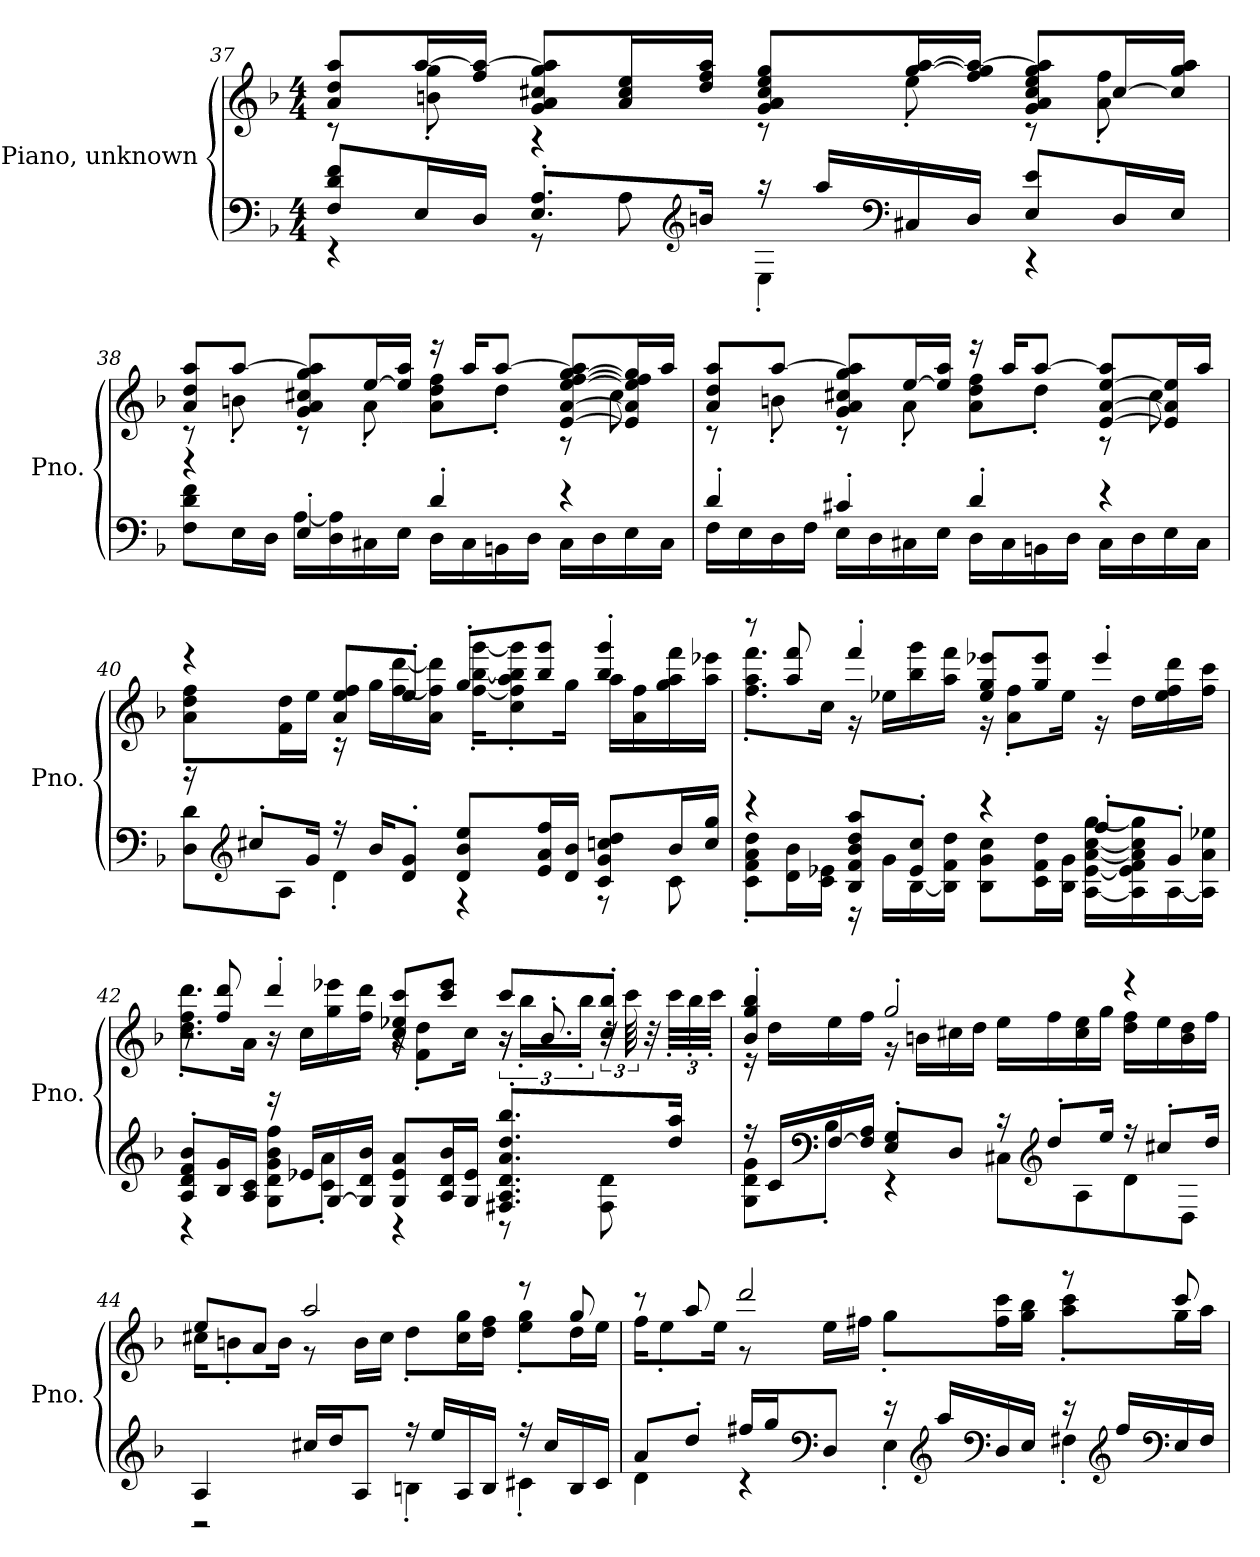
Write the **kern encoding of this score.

**kern	**kern
*part1	*part1
*staff2	*staff1
*I"Piano, unknown	*
*I'Pno.	*
!!LO:LB:g=z
*clefF4	*clefG2
*k[b-]	*k[b-]
*M4/4	*M4/4
=37	=37
*^	*^
8F/ 8d/ 8f/L	4r	8a/ 8dd/ 8aa/L	8r
16E/L	.	[16aa/L	8bn\' 8gg\'
16D/JJ	.	16ff/ 16aa/_JJ	.
8.E/' 8.A/'L	8r	8g/ 8a/ 8cc#X/ 8gg/ 8aa/]L	4r
.	8A\	16a/ 16cc#/ 16ee/L	.
*clefG2	*	*	*
16bn/Jk	.	16dd/ 16ff/ 16aa/JJ	.
16r	4E'\	8g/ 8a/ 8cc#/ 8ee/ 8gg/L	8r
16aa/LL	.	.	.
*clefF4	*	*	*
16C#X/	.	[16gg/ [16aa/L	8ee'\
16D/JJ	.	16ff/ 16gg/] 16aa/_JJ	.
8E/ 8e/L	4r	8g/ 8a/ 8cc#/ 8ee/ 8gg/ 8aa/]L	8r
16D/L	.	[16cc#/L	8a\' 8ff\'
16E/JJ	.	16cc#/] 16gg/ 16aa/JJ	.
!!LO:LB:g=z	!!
=38	=38	=38	=38
4r	8F\ 8d\ 8f\L	8a/ 8dd/ 8aa/L	8r
.	16E\L	[8aa/J	8bn'\
.	16D\JJ	.	.
4E'/	[16A\LL	8g/ 8a/ 8cc#X/ 8gg/ 8aa/]L	8r
.	16D\ 16A\]	.	.
.	16C#X\	[16ee/L	8a'\
.	16E\JJ	16ee/] 16aa/JJ	.
4d'/	16D\LL	16r	8a\ 8dd\ 8ff\L
.	16C#\	16aa/KL	.
.	16BBn\	[8aa/J	8dd'\J
.	16D\JJ	.	.
4r	16C#\LL	[8e/ [8a/ [8ee/ [8ff/ [8gg/ 8aa/]L	8r
.	16D\	.	.
.	16E\	16e/] 16a/] 16ee/] 16ff/] 16gg/]L	8cc#\
.	16C#\JJ	16aa/JJ	.
=39	=39	=39	=39
4d'/	16F\LL	8a/ 8dd/ 8aa/L	8r
.	16E\	.	.
.	16D\	[8aa/J	8bn'\
.	16F\JJ	.	.
4c#X'/	16E\LL	8g/ 8a/ 8cc#X/ 8gg/ 8aa/]L	8r
.	16D\	.	.
.	16C#X\	[16ee/L	8a'\
.	16E\JJ	16ee/] 16aa/JJ	.
4d'/	16D\LL	16r	8a\ 8dd\ 8ff\L
.	16C#\	16aa/KL	.
.	16BBn\	[8aa/J	8dd'\J
.	16D\JJ	.	.
4r	16C#\LL	[8e/ [8a/ [8ee/ 8aa/]L	8r
.	16D\	.	.
.	16E\	16e/] 16a/] 16ee/]L	8cc#\
.	16C#\JJ	16aa/JJ	.
!!LO:LB:g=z	!!
=40	=40	=40	=40
16r	8D\ 8d\L	4r	8a\ 8dd\ 8ff\L
*clefG2	*	*	*
8cc#X'/L	.	.	.
.	8A\J	.	16f\ 16dd\L
16g/Jk	.	.	16ee\JJ
16r	4d'\	8a/ 8ee/ 8ff/L	16r
16b-/KL	.	.	16gg\LL
8d/' 8g/'J	.	8ee'/J	[16ff\ [16ddd\
.	.	.	16a\ 16ff\] 16ddd\]JJ
8d/ 8b-/ 8ee/L	4r	8gg'/L	[16ff\' [16bb-\' [16ggg\'KL
.	.	.	8cc\' 8ff\]' 8aa\' 8bb-\]' 8ggg\]'
16e/ 16a/ 16ff/L	.	8bb-/ 8ggg/J	.
16d/ 16b-/JJ	.	.	16gg\Jk
8c/ 8g/ 8ccn/ 8dd/L	8r	4bb-/' 4ggg/'	16aa\LL
.	.	.	16a\ 16ff\
16b-/L	8c\	.	16gg\ 16aa\ 16fff\
16cc/ 16gg/JJ	.	.	16aa\ 16eee-X\JJ
!!LO:LB:g=z	!!
=41	=41	=41	=41
4r	8c\' 8f\' 8a\' 8dd\'L	8r	8.ff\' 8.aa\' 8.fff\'L
.	16d\ 16b-\L	8aa/ 8fff/	.
.	16c\ 16e-X\JJ	.	16cc\Jk
8B-/ 8f/ 8b-/ 8dd/ 8aa/L	16r	4fff'/	16r
.	16g\LL	.	16ee-X\LL
8e-/' 8cc/'J	[16B-\	.	16bb-\ 16ggg\
.	16B-\] 16f\ 16dd\JJ	.	16aa\ 16fff\JJ
4r	8B-\ 8g\ 8cc\L	8ee-/ 8gg/ 8eee-X/L	16r
.	.	.	8a\' 8ff\'L
.	16c\ 16f\ 16dd\L	8gg/ 8eee-/J	.
.	16B-\ 16g\JJ	.	16ee-\Jk
8ff'/L	[16A\ [16e-\ [16a\ [16cc\ [16gg\LL	4eee-'/	16r
.	16A\] 16e-\] 16f\ 16a\] 16cc\] 16gg\]	.	16dd\LL
8g'/J	[16A\	.	16ee-\ 16ff\ 16ddd\
.	16A\] 16a\ 16ee-X\JJ	.	16ff\ 16ccc\JJ
!!LO:LB:g=z
=42	=42	=42	=42
*	*	*	*^
8A/' 8d/' 8f/' 8b-/'L	4r	8r	8.dd\' 8.ff\' 8.ddd\'L	2r
16B-/ 16g/L	.	8ff/ 8ddd/	.	.
16A/ 16c/JJ	.	.	16a\Jk	.
16r	8G\ 8d\ 8g\ 8b-\ 8ff\L	4ddd'/	16r	.
16e-X/LL	.	.	16cc\LL	.
[16G/	8c\' 8a\'J	.	16gg\ 16eee-X\	.
16G/] 16d/ 16b-/JJ	.	.	16ff\ 16ddd\JJ	.
8G/ 8e-/ 8a/L	4r	8cc/ 8ee-X/ 8ccc/L	16r	4r
.	.	.	8f\' 8dd\'L	.
16A/ 16d/ 16b-/L	.	8ccc/ 8eee-/J	.	.
16G/ 16e-/JJ	.	.	16cc\Jk	.
8.F#X/' 8.A/' 8.d/' 8.a/' 8.dd/' 8.bb-/'L	8r	16r	24r	8ccc/L
.	.	.	24bb-'\LL	.
.	.	8.b-'/	.	.
.	.	.	24bb-'\JJ	.
.	8F#\ 8d\	.	48r	8cc/' 8bb-/'J
.	.	.	96ccc\	.
.	.	.	32r	.
*	*	*	*Xbrackettup	*
16dd/ 16aa/Jk	.	.	48ccc'\LLL	.
.	.	.	48bb-'\	.
.	.	.	48ccc'\JJJ	.
*	*	*	*v	*v
!!LO:PB:g=z
=43	=43	=43	=43
16r	8G\ 8d\ 8g\L	4b-/' 4gg/' 4bb-/'	16r
16c/LL	.	.	16dd\LL
*clefF4	*	*	*
[16F/	8B-'\J	.	16ee\
16F/] 16A/JJ	.	.	16ff\JJ
8E/' 8G/'L	4r	2gg'/	16r
.	.	.	16bn\LL
8D/J	.	.	16cc#X\
.	.	.	16dd\JJ
16r	8C#X\L	.	16ee\LL
*clefG2	*	*	*
8dd'/L	.	.	16ff\
.	8A\	.	16cc#\ 16ee\
16ee/Jk	.	.	16gg\JJ
16r	8d\	4r	16dd\ 16ff\LL
8cc#X'/L	.	.	16ee\
.	8D\J	.	16b\ 16dd\
16dd/Jk	.	.	16ff\JJ
=44	=44	=44	=44
4A/	2r	8ee/L	16cc#X\KL
.	.	.	8bn'\
.	.	8a/J	.
.	.	.	16b\Jk
16cc#X/LL	.	2aa/	8r
16dd/J	.	.	.
8A/J	.	.	16b\LL
.	.	.	16cc#\JJ
16r	4Bn'\	.	8dd'\L
16ee/LL	.	.	.
16A/	.	.	16cc#\ 16gg\L
16B/JJ	.	.	16dd\ 16ff\JJ
16r	4c#X'\	8r	8ee\' 8gg\'L
16cc#/LL	.	.	.
16B/	.	8gg/	16dd\L
16c#/JJ	.	.	16ee\JJ
!!LO:LB:g=z	!!
=45	=45	=45	=45
8a/L	4d\	8r	16ff\KL
.	.	.	8ee'\
8dd'/J	.	8aa/	.
.	.	.	16ee\Jk
16ff#X/LL	4r	2ddd/	8r
16gg/J	.	.	.
*clefF4	*	*	*
8D/J	.	.	16ee\LL
.	.	.	16ff#X\JJ
16r	4E'\	.	8gg'\L
*clefG2	*	*	*
16aa/LL	.	.	.
*clefF4	*	*	*
16D/	.	.	16ff#\ 16ccc\L
16E/JJ	.	.	16gg\ 16bb-\JJ
16r	4F#X'\	8r	8aa\' 8ccc\'L
*clefG2	*	*	*
16ff#/LL	.	.	.
*clefF4	*	*	*
16E/	.	8ccc/	16gg\L
16F#/JJ	.	.	16aa\JJ
*v	*v	*	*
*	*v	*v
=	=
*-	*-
